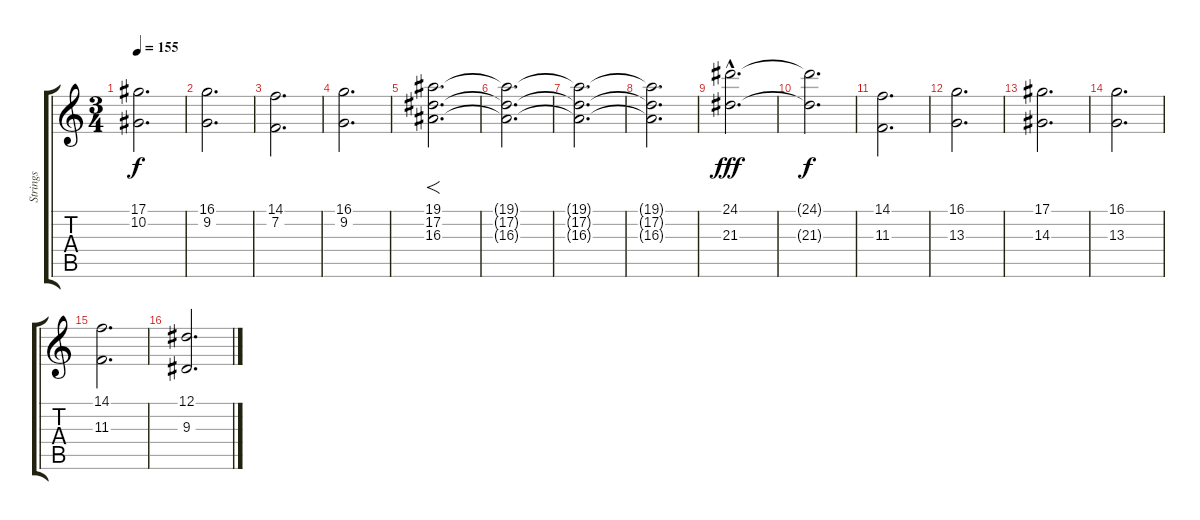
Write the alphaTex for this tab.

\track ("Strings" "Strings") {instrument synthstrings1}
\staff {score tabs}
\tuning (Eb4 Bb3 Gb3 Db3 Ab2 Eb2) {hide}
\ts (3 4)
\tempo 155
\clef g2
\ks c
(17.1 10.2).2{d dy f} |
(16.1 9.2).2{d} |
(14.1 7.2).2{d} |
(16.1 9.2).2{d} |
(19.1 17.2 16.3).2{f d} |
(19.1{t} 17.2{t} 16.3{t}).2{d} |
(19.1{t} 17.2{t} 16.3{t}).2{d} |
(19.1{t} 17.2{t} 16.3{t}).2{d} |
(24.1{hac} 21.3).2{d dy fff} |
(24.1{t} 21.3{t}).2{d dy f} |
(14.1 11.3).2{d} |
(16.1 13.3).2{d} |
(17.1 14.3).2{d} |
(16.1 13.3).2{d} |
(14.1 11.3).2{d} |
(12.1 9.3).2{d}
